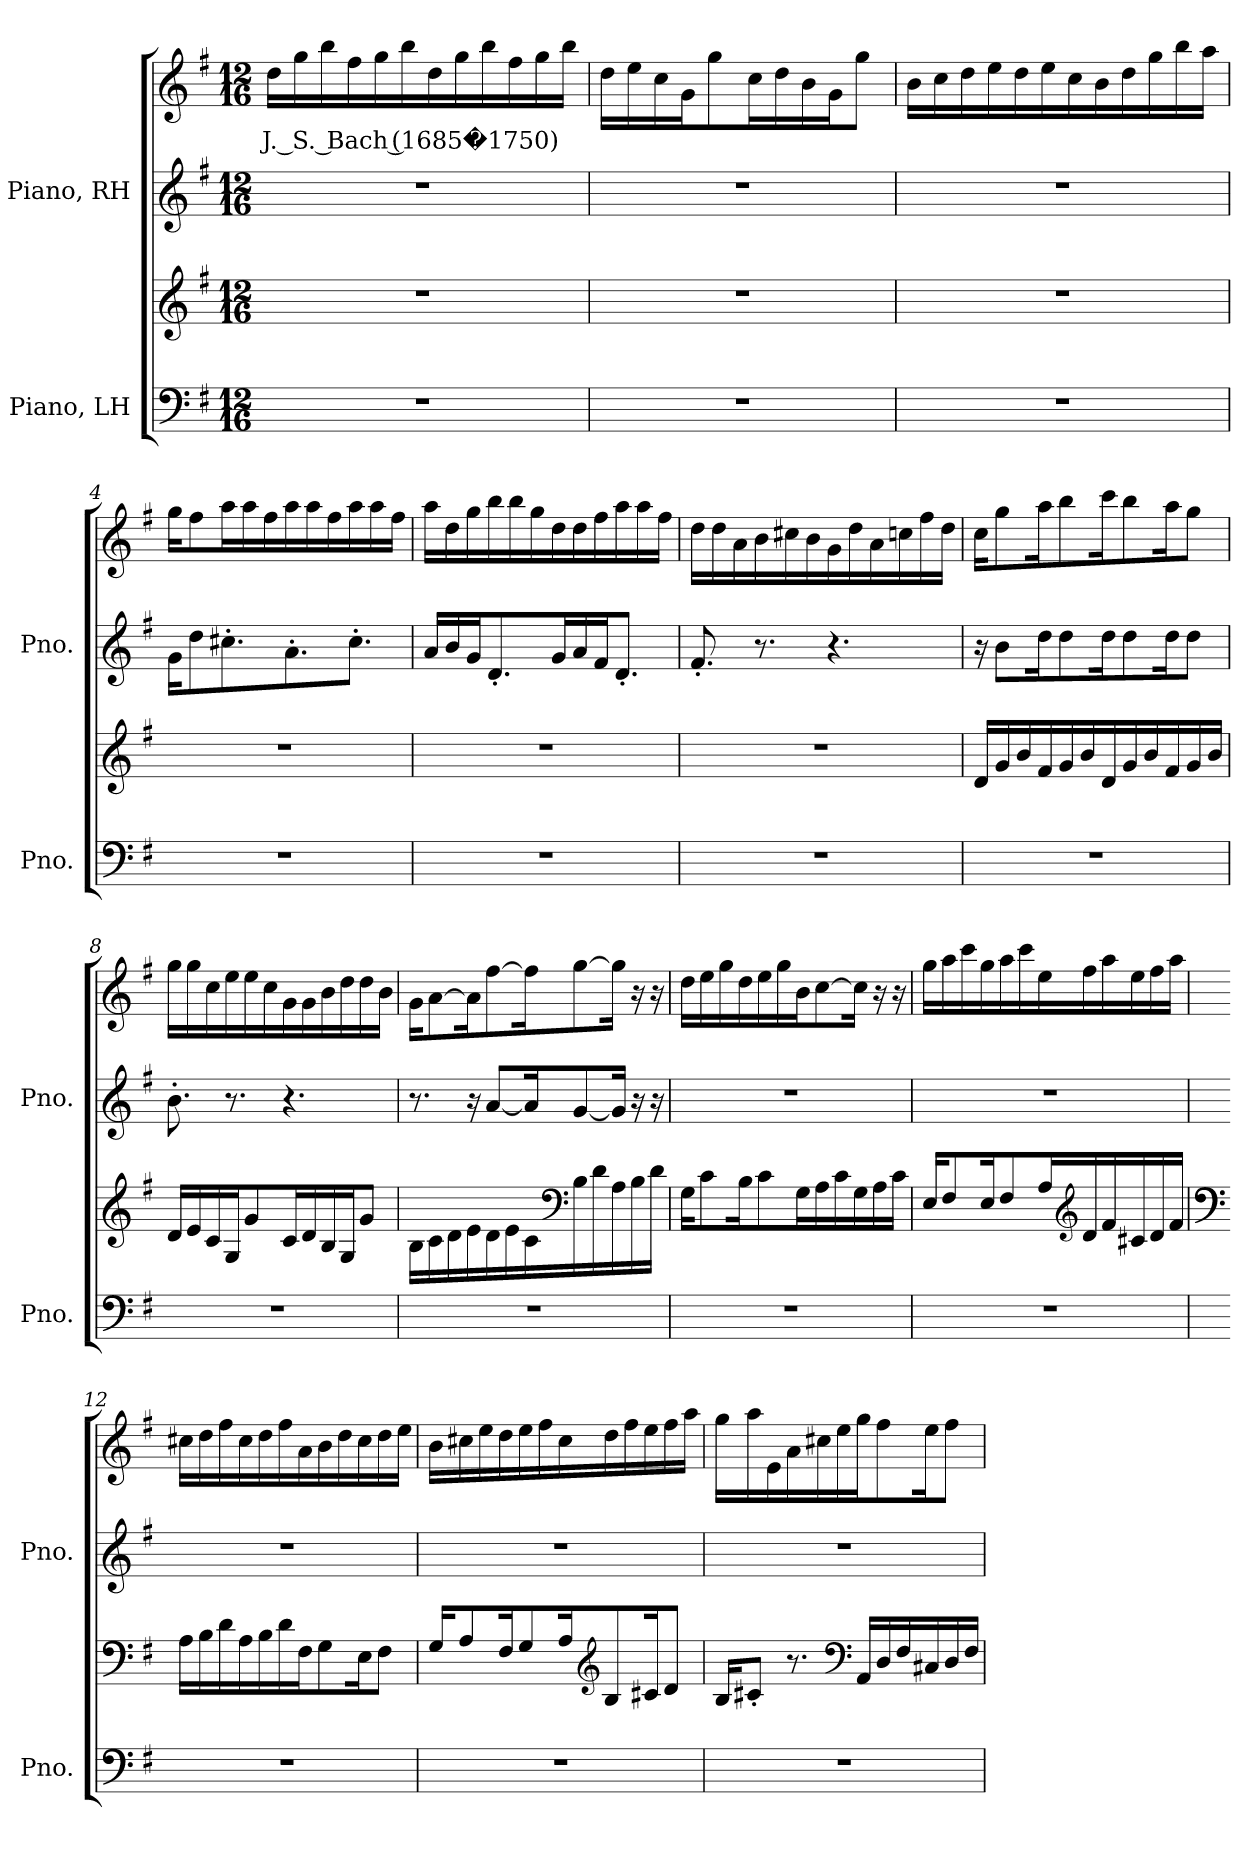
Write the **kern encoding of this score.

**kern	**kern	**kern	**kern	**text
*part2	*part2	*part1	*part1	*part1
*staff4	*staff3	*staff2	*staff1	*staff1
*I"Piano, LH	*	*I"Piano, RH	*	*
*I'Pno.	*	*I'Pno.	*	*
*clefF4	*clefG2	*clefG2	*clefG2	*
*k[f#]	*k[f#]	*k[f#]	*k[f#]	*
*M12/16	*M12/16	*M12/16	*M12/16	*
*MM60	*MM60	*MM60	*MM60	*
=1	=1	=1	=1	=1
!	!	!	!	!LO:LY:b
2.r	2.r	2.r	16dd\LL	J. S. Bach (1685�1750)
.	.	.	16gg\	.
.	.	.	16bb\	.
.	.	.	16ff#\	.
.	.	.	16gg\	.
.	.	.	16bb\	.
.	.	.	16dd\	.
.	.	.	16gg\	.
.	.	.	16bb\	.
.	.	.	16ff#\	.
.	.	.	16gg\	.
.	.	.	16bb\JJ	.
=2	=2	=2	=2	=2
2.r	2.r	2.r	16dd\LL	.
.	.	.	16ee\	.
.	.	.	16cc\	.
.	.	.	16g\J	.
.	.	.	8gg\	.
.	.	.	16cc\L	.
.	.	.	16dd\	.
.	.	.	16b\	.
.	.	.	16g\J	.
.	.	.	8gg\J	.
!!LO:LB:g=z
=3	=3	=3	=3	=3
2.r	2.r	2.r	16b\LL	.
.	.	.	16cc\	.
.	.	.	16dd\	.
.	.	.	16ee\	.
.	.	.	16dd\	.
.	.	.	16ee\	.
.	.	.	16cc\	.
.	.	.	16b\	.
.	.	.	16dd\	.
.	.	.	16gg\	.
.	.	.	16bb\	.
.	.	.	16aa\JJ	.
=4	=4	=4	=4	=4
2.r	2.r	16g\KL	16gg\KL	.
.	.	8dd\	8ff#\	.
.	.	8.cc#X'\	16aa\L	.
.	.	.	16aa\	.
.	.	.	16ff#\	.
.	.	8.a'\	16aa\	.
.	.	.	16aa\	.
.	.	.	16ff#\	.
.	.	8.cc#'\J	16aa\	.
.	.	.	16aa\	.
.	.	.	16ff#\JJ	.
=5	=5	=5	=5	=5
2.r	2.r	16a/LL	16aa\LL	.
.	.	16b/	16dd\	.
.	.	16g/J	16gg\	.
.	.	8.d'/	16bb\	.
.	.	.	16bb\	.
.	.	.	16gg\	.
.	.	16g/L	16dd\	.
.	.	16a/	16dd\	.
.	.	16f#/J	16ff#\	.
.	.	8.d'/J	16aa\	.
.	.	.	16aa\	.
.	.	.	16ff#\JJ	.
!!LO:LB:g=z
=6	=6	=6	=6	=6
2.r	2.r	8.f#'/	16dd\LL	.
.	.	.	16dd\	.
.	.	.	16a\	.
.	.	8.r	16b\	.
.	.	.	16cc#X\	.
.	.	.	16b\	.
.	.	4.r	16g\	.
.	.	.	16dd\	.
.	.	.	16a\	.
.	.	.	16ccn\	.
.	.	.	16ff#\	.
.	.	.	16dd\JJ	.
=7	=7	=7	=7	=7
2.r	16d/LL	16r	16cc\KL	.
.	16g/	8b\L	8gg\	.
.	16b/	.	.	.
.	16f#/	16dd\K	16aa\K	.
.	16g/	8dd\	8bb\	.
.	16b/	.	.	.
.	16d/	16dd\K	16ccc\K	.
.	16g/	8dd\	8bb\	.
.	16b/	.	.	.
.	16f#/	16dd\K	16aa\K	.
.	16g/	8dd\J	8gg\J	.
.	16b/JJ	.	.	.
=8	=8	=8	=8	=8
2.r	16d/LL	8.b'\	16gg\LL	.
.	16e/	.	16gg\	.
.	16c/	.	16cc\	.
.	16G/J	8.r	16ee\	.
.	8g/	.	16ee\	.
.	.	.	16cc\	.
.	16c/L	4.r	16g\	.
.	16d/	.	16g\	.
.	16B/	.	16b\	.
.	16G/J	.	16dd\	.
.	8g/J	.	16dd\	.
.	.	.	16b\JJ	.
!!LO:PB:g=z
=9	=9	=9	=9	=9
2.r	16B\LL	8.r	16g\KL	.
.	16c\	.	[8a\	.
.	16d\	.	.	.
.	16e\	16r	16a\K]	.
.	16d\	[8a/L	[8ff#\	.
.	16e\	.	.	.
.	16c\	16a/K]	16ff#\K]	.
*	*clefF4	*	*	*
.	16B\	[8g/	[8gg\	.
.	16d\	.	.	.
.	16A\	16g/Jk]	16gg\Jk]	.
.	16B\	16r	16r	.
.	16d\JJ	16r	16r	.
=10	=10	=10	=10	=10
2.r	16G\KL	2.r	16dd\LL	.
.	8c\	.	16ee\	.
.	.	.	16gg\	.
.	16B\K	.	16dd\	.
.	8c\	.	16ee\	.
.	.	.	16gg\	.
.	16G\L	.	16b\J	.
.	16A\	.	[8cc\	.
.	16c\	.	.	.
.	16G\	.	16cc\Jk]	.
.	16A\	.	16r	.
.	16c\JJ	.	16r	.
=11	=11	=11	=11	=11
2.r	16E/KL	2.r	16gg\LL	.
.	8F#/	.	16aa\	.
.	.	.	16ccc\	.
.	16E/K	.	16gg\	.
.	8F#/	.	16aa\	.
.	.	.	16ccc\	.
.	16A/L	.	16ee\	.
*	*clefG2	*	*	*
.	16d/	.	16ff#\	.
.	16f#/	.	16aa\	.
.	16c#X/	.	16ee\	.
.	16d/	.	16ff#\	.
.	16f#/JJ	.	16aa\JJ	.
!!LO:LB:g=z
=12	=12	=12	=12	=12
*	*clefF4	*	*	*
2.r	16A\LL	2.r	16cc#X\LL	.
.	16B\	.	16dd\	.
.	16d\	.	16ff#\	.
.	16A\	.	16cc#\	.
.	16B\	.	16dd\	.
.	16d\	.	16ff#\	.
.	16F#\J	.	16a\	.
.	8G\	.	16b\	.
.	.	.	16dd\	.
.	16E\K	.	16cc#\	.
.	8F#\J	.	16dd\	.
.	.	.	16ee\JJ	.
=13	=13	=13	=13	=13
2.r	16G/KL	2.r	16b\LL	.
.	8A/	.	16cc#X\	.
.	.	.	16ee\	.
.	16F#/K	.	16dd\	.
.	8G/	.	16ee\	.
.	.	.	16ff#\	.
.	16A/K	.	16cc#\	.
*	*clefG2	*	*	*
.	8B/	.	16dd\	.
.	.	.	16ff#\	.
.	16c#X/K	.	16ee\	.
.	8d/J	.	16ff#\	.
.	.	.	16aa\JJ	.
=14	=14	=14	=14	=14
2.r	16B/KL	2.r	16gg\LL	.
.	8c#X'/J	.	16aa\	.
.	.	.	16e\	.
.	8.r	.	16a\	.
.	.	.	16cc#X\	.
.	.	.	16ee\	.
*	*clefF4	*	*	*
.	16AA/LL	.	16gg\J	.
.	16D/	.	8ff#\	.
.	16F#/	.	.	.
.	16C#X/	.	16ee\K	.
.	16D/	.	8ff#\J	.
.	16F#/JJ	.	.	.
=	=	=	=	=
*-	*-	*-	*-	*-
